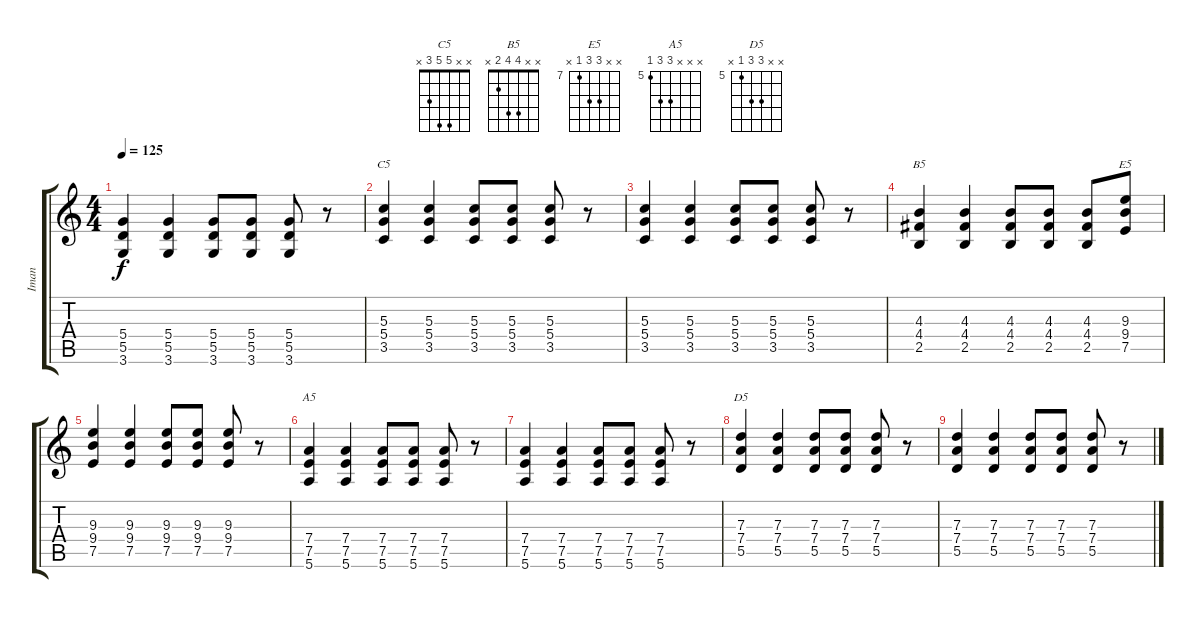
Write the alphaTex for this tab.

\track ("Iman" "Iman") {instrument overdrivenguitar}
\staff {score tabs}
\tuning (E4 B3 G3 D3 A2 E2) {hide}
\chord ("C5" x x 5 5 3 x)
\chord ("B5" x x 4 4 2 x)
\chord ("E5" x x 9 9 7 x) {firstfret 7}
\chord ("A5" x x x 7 7 5) {firstfret 5}
\chord ("D5" x x 7 7 5 x) {firstfret 5}
\ts (4 4)
\tempo 125
\clef g2
\ks c
(5.4 5.5 3.6).4{dy f} (5.4 5.5 3.6).4 (5.4 5.5 3.6).8 (5.4 5.5 3.6).8 (5.4 5.5 3.6).8 r.8 |
(5.3 5.4 3.5).4{ch "C5"} (5.3 5.4 3.5).4 (5.3 5.4 3.5).8 (5.3 5.4 3.5).8 (5.3 5.4 3.5).8 r.8 |
(5.3 5.4 3.5).4 (5.3 5.4 3.5).4 (5.3 5.4 3.5).8 (5.3 5.4 3.5).8 (5.3 5.4 3.5).8 r.8 |
(4.3 4.4 2.5).4{ch "B5"} (4.3 4.4 2.5).4 (4.3 4.4 2.5).8 (4.3 4.4 2.5).8 (4.3 4.4 2.5).8 (9.3 9.4 7.5).8{ch "E5"} |
(9.3 9.4 7.5).4 (9.3 9.4 7.5).4 (9.3 9.4 7.5).8 (9.3 9.4 7.5).8 (9.3 9.4 7.5).8 r.8 |
(7.4 7.5 5.6).4{ch "A5"} (7.4 7.5 5.6).4 (7.4 7.5 5.6).8 (7.4 7.5 5.6).8 (7.4 7.5 5.6).8 r.8 |
(7.4 7.5 5.6).4 (7.4 7.5 5.6).4 (7.4 7.5 5.6).8 (7.4 7.5 5.6).8 (7.4 7.5 5.6).8 r.8 |
(7.3 7.4 5.5).4{ch "D5"} (7.3 7.4 5.5).4 (7.3 7.4 5.5).8 (7.3 7.4 5.5).8 (7.3 7.4 5.5).8 r.8 |
(7.3 7.4 5.5).4 (7.3 7.4 5.5).4 (7.3 7.4 5.5).8 (7.3 7.4 5.5).8 (7.3 7.4 5.5).8 r.8
